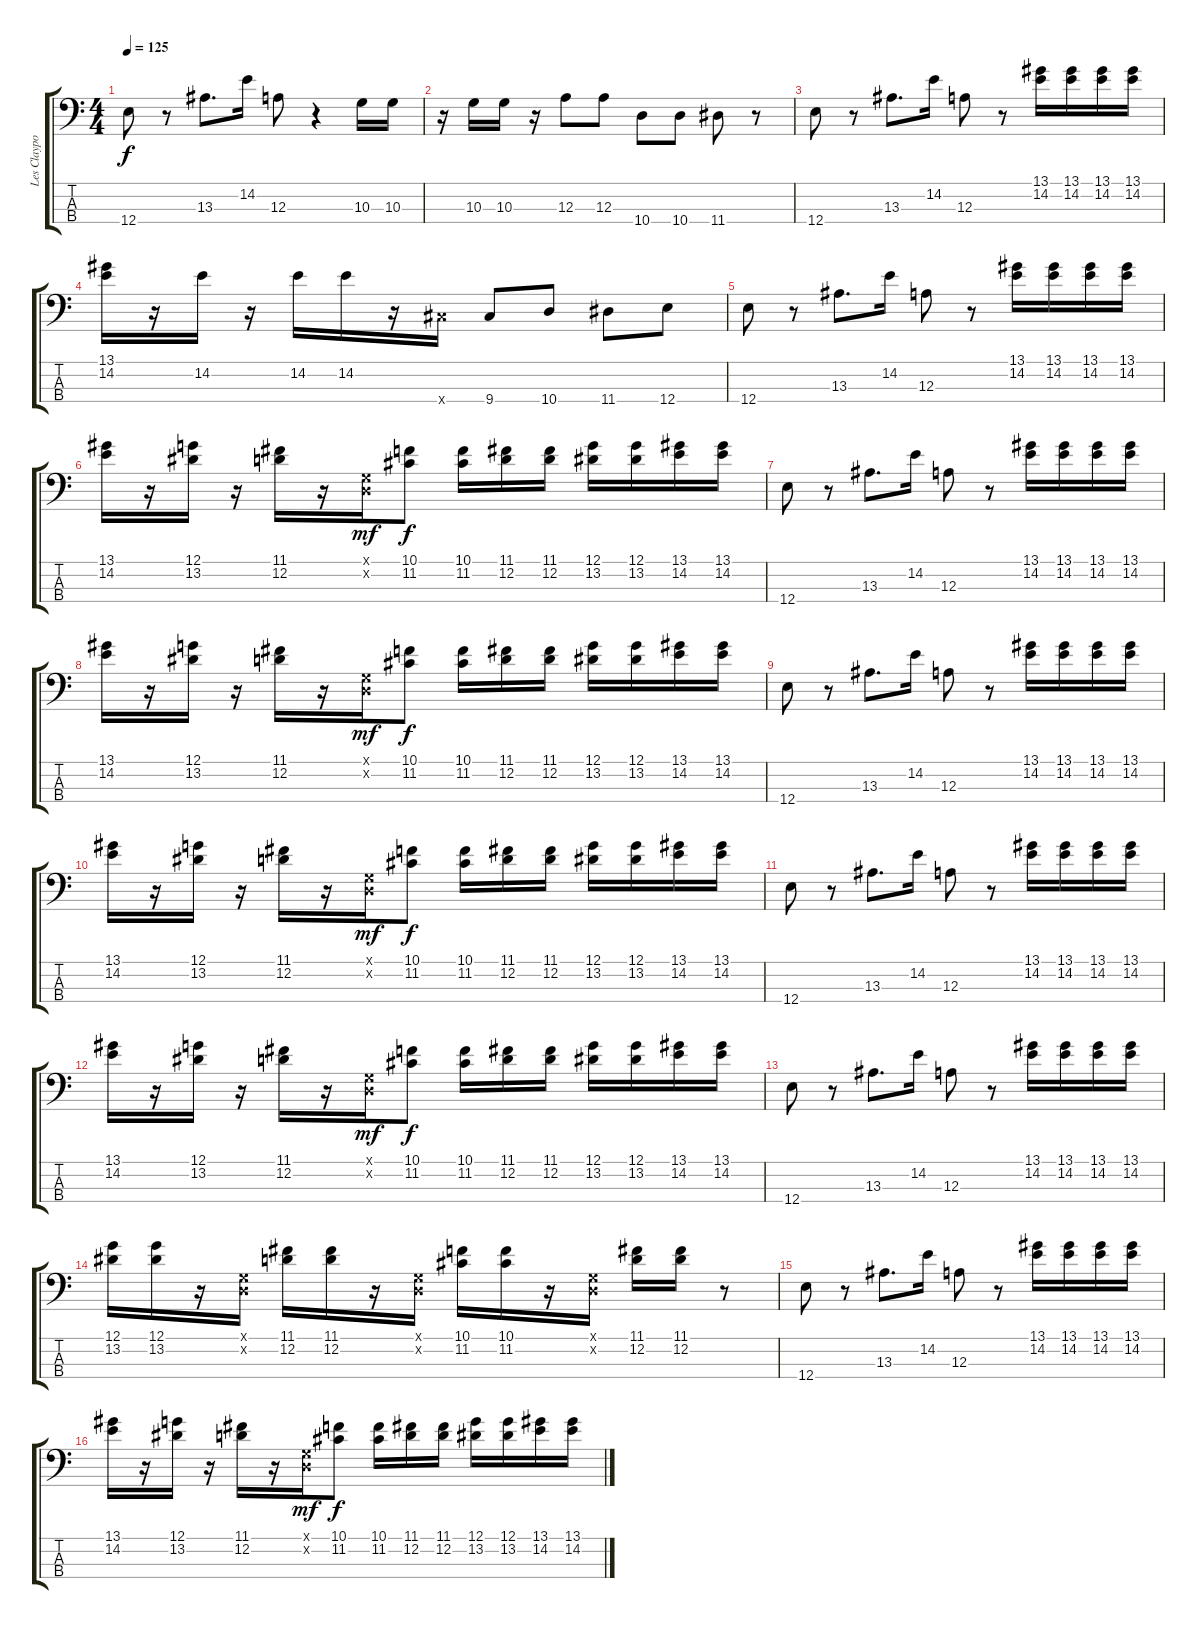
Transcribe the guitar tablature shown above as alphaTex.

\track ("Les Claypool (Bass)" "Les Claypo") {instrument slapbass1}
\staff {score tabs}
\tuning (G2 D2 A1 E1) {hide}
\ts (4 4)
\tempo 125
\clef f4
\ks c
12.4.8{dy f} r.8 13.3.8{d} 14.2.16 12.3.8 r.4 10.3.16 10.3.16 |
r.16 10.3.16 10.3.16 r.16 12.3.8 12.3.8 10.4.8 10.4.8 11.4.8 r.8 |
12.4.8 r.8 13.3.8{d} 14.2.16 12.3.8 r.8 (13.1 14.2).16 (13.1 14.2).16 (13.1 14.2).16 (13.1 14.2).16 |
(13.1 14.2).16 r.16 14.2.16 r.16 14.2.16 14.2.16 r.16 9.4{x}.16 9.4.8 10.4.8 11.4.8 12.4.8 |
12.4.8 r.8 13.3.8{d} 14.2.16 12.3.8 r.8 (13.1 14.2).16 (13.1 14.2).16 (13.1 14.2).16 (13.1 14.2).16 |
(13.1 14.2).16 r.16 (12.1 13.2).16 r.16 (11.1 12.2).16 r.16 (0.1{x} 0.2{x}).16{dy mf} (10.1 11.2).8{dy f} (10.1 11.2).16 (11.1 12.2).16 (11.1 12.2).16 (12.1 13.2).16 (12.1 13.2).16 (13.1 14.2).16 (13.1 14.2).16 |
12.4.8 r.8 13.3.8{d} 14.2.16 12.3.8 r.8 (13.1 14.2).16 (13.1 14.2).16 (13.1 14.2).16 (13.1 14.2).16 |
(13.1 14.2).16 r.16 (12.1 13.2).16 r.16 (11.1 12.2).16 r.16 (0.1{x} 0.2{x}).16{dy mf} (10.1 11.2).8{dy f} (10.1 11.2).16 (11.1 12.2).16 (11.1 12.2).16 (12.1 13.2).16 (12.1 13.2).16 (13.1 14.2).16 (13.1 14.2).16 |
12.4.8 r.8 13.3.8{d} 14.2.16 12.3.8 r.8 (13.1 14.2).16 (13.1 14.2).16 (13.1 14.2).16 (13.1 14.2).16 |
(13.1 14.2).16 r.16 (12.1 13.2).16 r.16 (11.1 12.2).16 r.16 (0.1{x} 0.2{x}).16{dy mf} (10.1 11.2).8{dy f} (10.1 11.2).16 (11.1 12.2).16 (11.1 12.2).16 (12.1 13.2).16 (12.1 13.2).16 (13.1 14.2).16 (13.1 14.2).16 |
12.4.8 r.8 13.3.8{d} 14.2.16 12.3.8 r.8 (13.1 14.2).16 (13.1 14.2).16 (13.1 14.2).16 (13.1 14.2).16 |
(13.1 14.2).16 r.16 (12.1 13.2).16 r.16 (11.1 12.2).16 r.16 (0.1{x} 0.2{x}).16{dy mf} (10.1 11.2).8{dy f} (10.1 11.2).16 (11.1 12.2).16 (11.1 12.2).16 (12.1 13.2).16 (12.1 13.2).16 (13.1 14.2).16 (13.1 14.2).16 |
12.4.8 r.8 13.3.8{d} 14.2.16 12.3.8 r.8 (13.1 14.2).16 (13.1 14.2).16 (13.1 14.2).16 (13.1 14.2).16 |
(12.1 13.2).16 (12.1 13.2).16 r.16 (0.1{x} 0.2{x}).16 (11.1 12.2).16 (11.1 12.2).16 r.16 (0.1{x} 0.2{x}).16 (10.1 11.2).16 (10.1 11.2).16 r.16 (0.1{x} 0.2{x}).16 (11.1 12.2).16 (11.1 12.2).16 r.8 |
12.4.8 r.8 13.3.8{d} 14.2.16 12.3.8 r.8 (13.1 14.2).16 (13.1 14.2).16 (13.1 14.2).16 (13.1 14.2).16 |
(13.1 14.2).16 r.16 (12.1 13.2).16 r.16 (11.1 12.2).16 r.16 (0.1{x} 0.2{x}).16{dy mf} (10.1 11.2).8{dy f} (10.1 11.2).16 (11.1 12.2).16 (11.1 12.2).16 (12.1 13.2).16 (12.1 13.2).16 (13.1 14.2).16 (13.1 14.2).16
